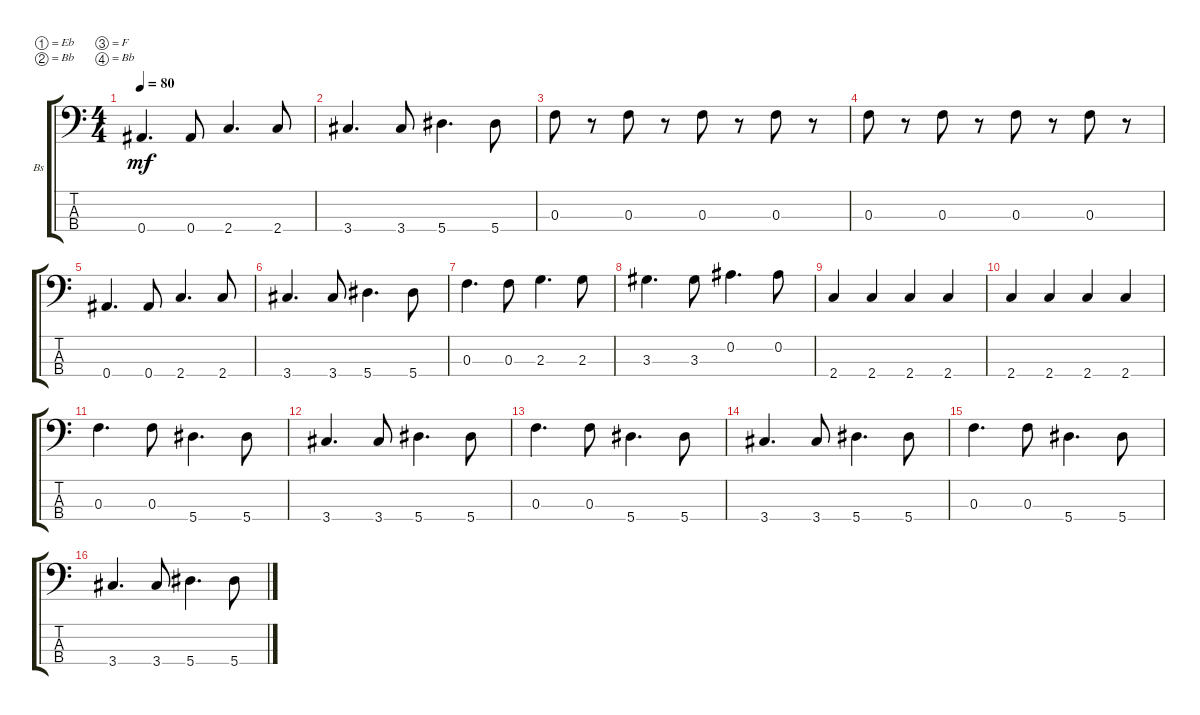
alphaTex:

\bracketExtendMode groupsimilarinstruments
\firstSystemTrackNameOrientation horizontal
\otherSystemsTrackNameOrientation horizontal
\track ("Bass" "Bs") {instrument shamisen}
\staff {score tabs}
\tuning (Eb4 Bb3 F3 Bb2)
\ts (4 4)
\tempo 80
\clef f4
\scale
0.25
\ks c
0.4.4{d dy mf} 0.4.8 2.4.4{d} 2.4.8 |
\scale
0.25 3.4.4{d} 3.4.8 5.4.4{d} 5.4.8 |
\scale
0.25 0.3.8 r.8 0.3.8 r.8 0.3.8 r.8 0.3.8 r.8 |
\scale
0.25 0.3.8 r.8 0.3.8 r.8 0.3.8 r.8 0.3.8 r.8 |
\scale
0.25 0.4.4{d} 0.4.8 2.4.4{d} 2.4.8 |
\scale
0.25 3.4.4{d} 3.4.8 5.4.4{d} 5.4.8 |
\scale
0.25 0.3.4{d} 0.3.8 2.3.4{d} 2.3.8 |
\scale
0.25 3.3.4{d} 3.3.8 0.2.4{d} 0.2.8 |
\scale
0.25 2.4.4 2.4.4 2.4.4 2.4.4 |
\scale
0.25 2.4.4 2.4.4 2.4.4 2.4.4 |
\scale
0.25 0.3.4{d} 0.3.8 5.4.4{d} 5.4.8 |
\scale
0.25 3.4.4{d} 3.4.8 5.4.4{d} 5.4.8 |
\scale
0.25 0.3.4{d} 0.3.8 5.4.4{d} 5.4.8 |
\scale
0.25 3.4.4{d} 3.4.8 5.4.4{d} 5.4.8 |
\scale
0.25 0.3.4{d} 0.3.8 5.4.4{d} 5.4.8 |
\scale
0.25 3.4.4{d} 3.4.8 5.4.4{d} 5.4.8
